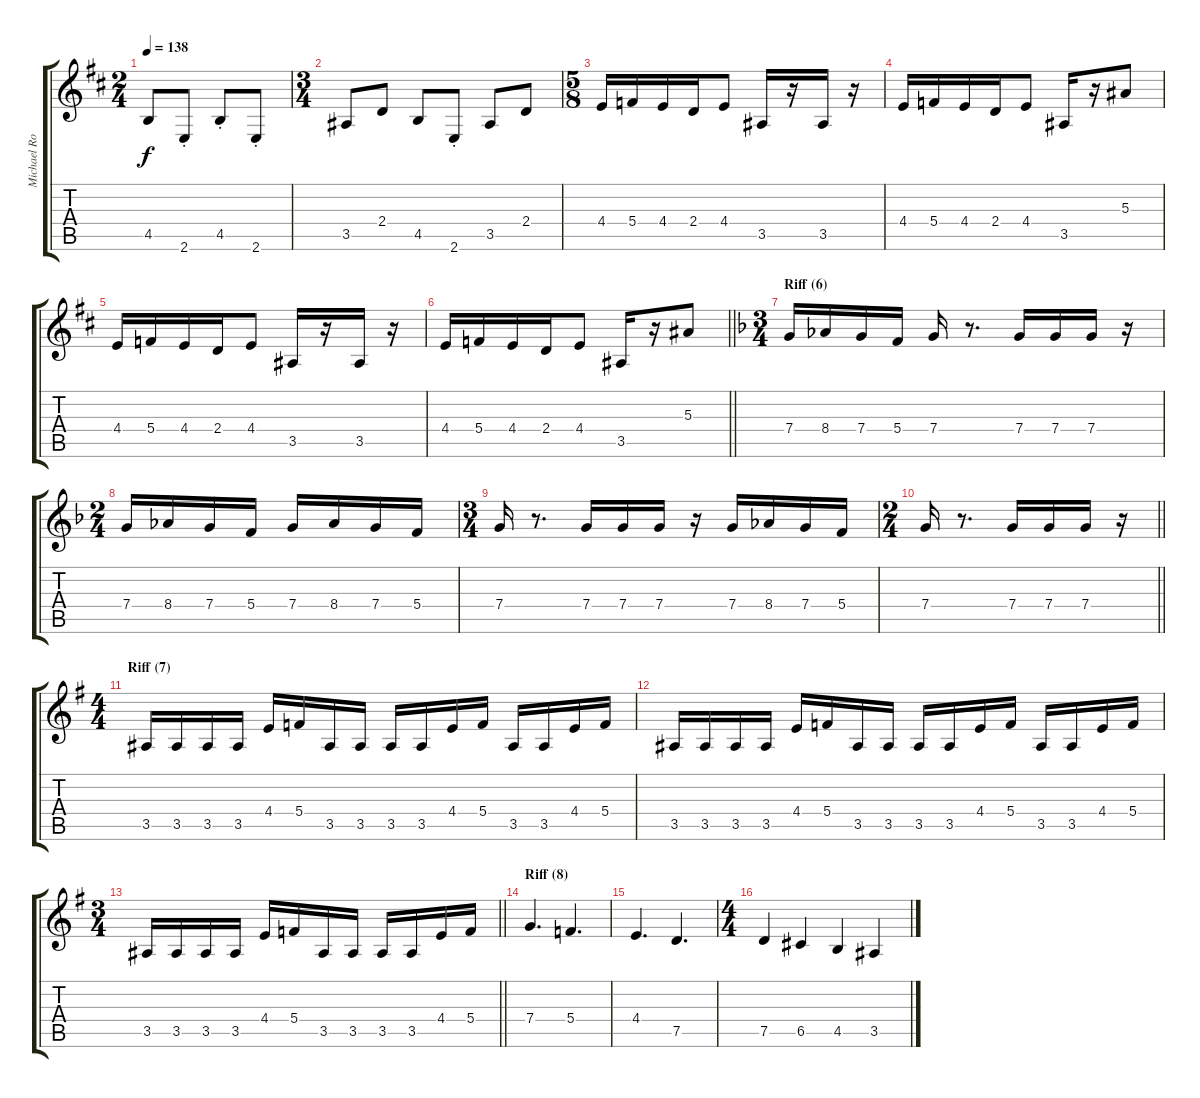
\track ("Michael Romeo (guitar)" "Michael Ro") {instrument distortionguitar}
\staff {score tabs}
\tuning (D4 A3 F3 C3 G2 D2) {hide}
\ts (2 4)
\tempo 138
\clef g2
\ks bminor
4.5.8{dy f} 2.6{st}.8 4.5{st}.8 2.6{st}.8 |
\ts (3 4)
3.5.8 2.4.8 4.5.8 2.6{st}.8 3.5.8 2.4.8 |
\ts (5 8)
4.4.16 5.4.16 4.4.16 2.4.16 4.4.8 3.5.16 r.16 3.5.16 r.16 |
4.4.16 5.4.16 4.4.16 2.4.16 4.4.8 3.5.16 r.16 5.3.8 |
4.4.16 5.4.16 4.4.16 2.4.16 4.4.8 3.5.16 r.16 3.5.16 r.16 |
\barLineRight lightlight
4.4.16 5.4.16 4.4.16 2.4.16 4.4.8 3.5.16 r.16 5.3.8 |
\ts (3 4)
\section ("" "Riff (6)")
\ks dminor
7.4.16 8.4.16 7.4.16 5.4.16 7.4.16 r.8{d} 7.4.16 7.4.16 7.4.16 r.16 |
\ts (2 4)
7.4.16 8.4.16 7.4.16 5.4.16 7.4.16 8.4.16 7.4.16 5.4.16 |
\ts (3 4)
7.4.16 r.8{d} 7.4.16 7.4.16 7.4.16 r.16 7.4.16 8.4.16 7.4.16 5.4.16 |
\ts (2 4)
\barLineRight lightlight
7.4.16 r.8{d} 7.4.16 7.4.16 7.4.16 r.16 |
\ts (4 4)
\section ("" "Riff (7)")
\ks eminor
3.5.16 3.5.16 3.5.16 3.5.16 4.4.16 5.4.16 3.5.16 3.5.16 3.5.16 3.5.16 4.4.16 5.4.16 3.5.16 3.5.16 4.4.16 5.4.16 |
3.5.16 3.5.16 3.5.16 3.5.16 4.4.16 5.4.16 3.5.16 3.5.16 3.5.16 3.5.16 4.4.16 5.4.16 3.5.16 3.5.16 4.4.16 5.4.16 |
\ts (3 4)
\barLineRight lightlight
3.5.16 3.5.16 3.5.16 3.5.16 4.4.16 5.4.16 3.5.16 3.5.16 3.5.16 3.5.16 4.4.16 5.4.16 |
\section ("" "Riff (8)")
7.4.4{d} 5.4.4{d} |
4.4.4{d} 7.5.4{d} |
\ts (4 4)
7.5.4 6.5.4 4.5.4 3.5.4
